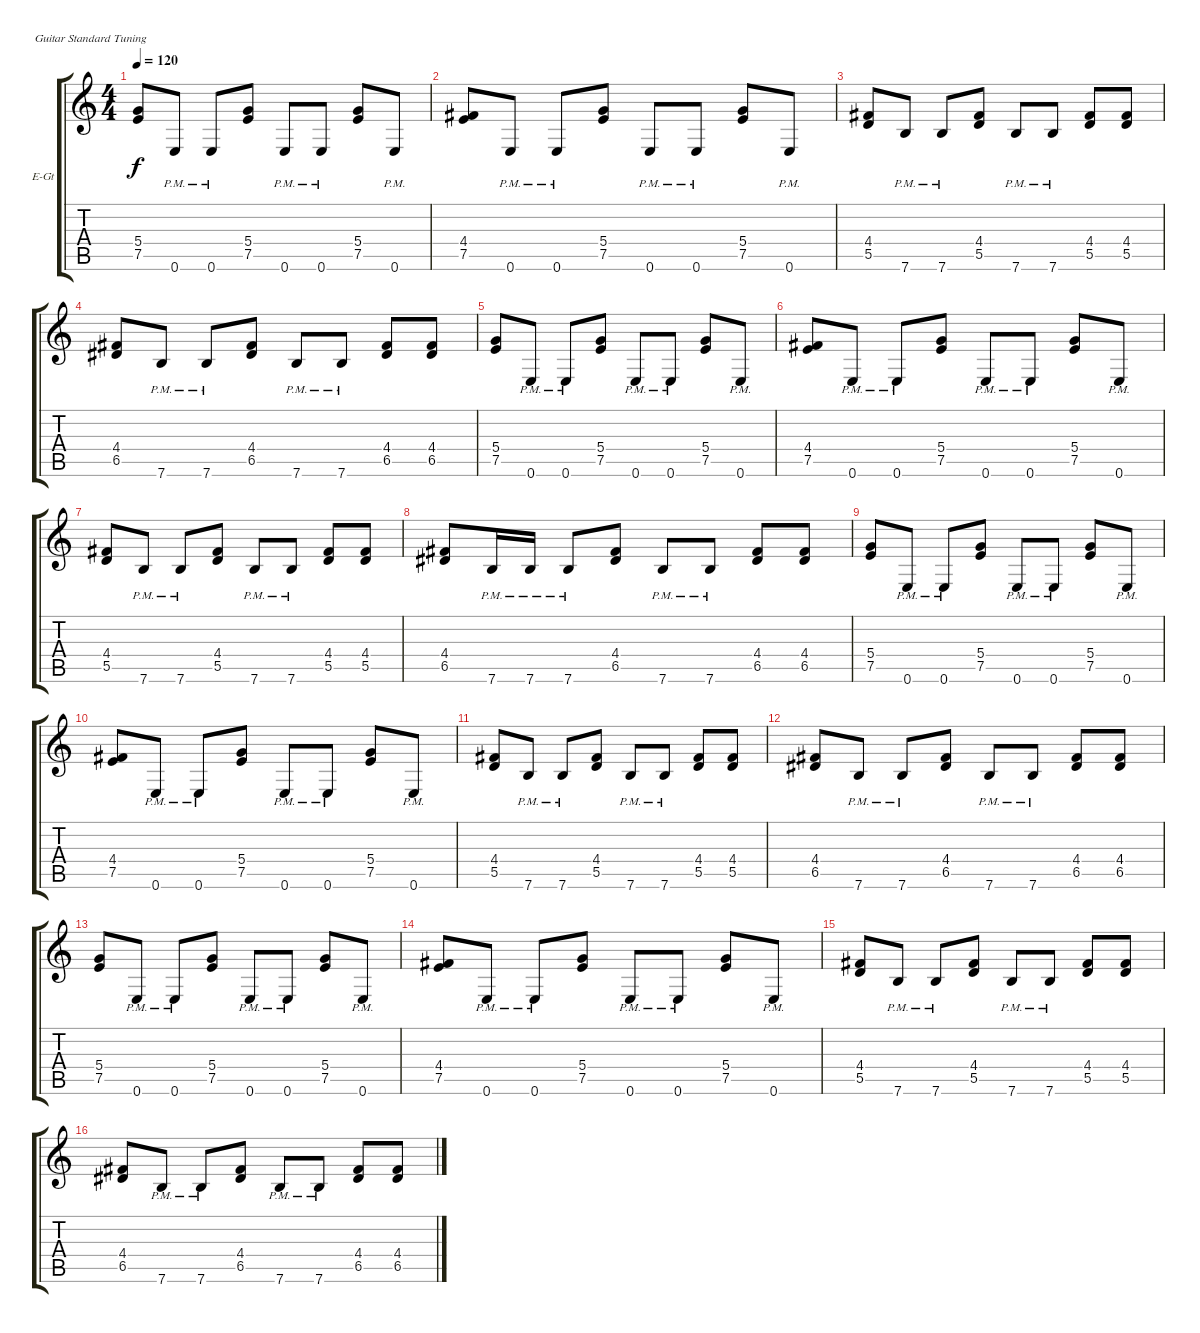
\defaultSystemsLayout 4
\bracketExtendMode groupsimilarinstruments
\firstSystemTrackNameOrientation horizontal
\otherSystemsTrackNameOrientation horizontal
\track ("Hetfield" "E-Gt") {instrument distortionguitar}
\staff {score tabs}
\tuning (E4 B3 G3 D3 A2 E2)
\ts (4 4)
\tempo 120
\clef g2
\ks c
(5.4 7.5).8{dy f} 0.6{pm}.8 0.6{pm}.8 (5.4 7.5).8 0.6{pm}.8 0.6{pm}.8 (5.4 7.5).8 0.6{pm}.8 |
(4.4 7.5).8 0.6{pm}.8 0.6{pm}.8 (5.4 7.5).8 0.6{pm}.8 0.6{pm}.8 (5.4 7.5).8 0.6{pm}.8 |
(4.4 5.5).8 7.6{pm}.8 7.6{pm}.8 (4.4 5.5).8 7.6{pm}.8 7.6{pm}.8 (4.4 5.5).8 (4.4 5.5).8 |
(4.4 6.5).8 7.6{pm}.8 7.6{pm}.8 (4.4 6.5).8 7.6{pm}.8 7.6{pm}.8 (4.4 6.5).8 (4.4 6.5).8 |
(5.4 7.5).8 0.6{pm}.8 0.6{pm}.8 (5.4 7.5).8 0.6{pm}.8 0.6{pm}.8 (5.4 7.5).8 0.6{pm}.8 |
(4.4 7.5).8 0.6{pm}.8 0.6{pm}.8 (5.4 7.5).8 0.6{pm}.8 0.6{pm}.8 (5.4 7.5).8 0.6{pm}.8 |
(4.4 5.5).8 7.6{pm}.8 7.6{pm}.8 (4.4 5.5).8 7.6{pm}.8 7.6{pm}.8 (4.4 5.5).8 (4.4 5.5).8 |
(4.4 6.5).8 7.6{pm}.16 7.6{pm}.16 7.6{pm}.8 (4.4 6.5).8 7.6{pm}.8 7.6{pm}.8 (4.4 6.5).8 (4.4 6.5).8 |
(5.4 7.5).8 0.6{pm}.8 0.6{pm}.8 (5.4 7.5).8 0.6{pm}.8 0.6{pm}.8 (5.4 7.5).8 0.6{pm}.8 |
(4.4 7.5).8 0.6{pm}.8 0.6{pm}.8 (5.4 7.5).8 0.6{pm}.8 0.6{pm}.8 (5.4 7.5).8 0.6{pm}.8 |
(4.4 5.5).8 7.6{pm}.8 7.6{pm}.8 (4.4 5.5).8 7.6{pm}.8 7.6{pm}.8 (4.4 5.5).8 (4.4 5.5).8 |
(4.4 6.5).8 7.6{pm}.8 7.6{pm}.8 (4.4 6.5).8 7.6{pm}.8 7.6{pm}.8 (4.4 6.5).8 (4.4 6.5).8 |
(5.4 7.5).8 0.6{pm}.8 0.6{pm}.8 (5.4 7.5).8 0.6{pm}.8 0.6{pm}.8 (5.4 7.5).8 0.6{pm}.8 |
(4.4 7.5).8 0.6{pm}.8 0.6{pm}.8 (5.4 7.5).8 0.6{pm}.8 0.6{pm}.8 (5.4 7.5).8 0.6{pm}.8 |
(4.4 5.5).8 7.6{pm}.8 7.6{pm}.8 (4.4 5.5).8 7.6{pm}.8 7.6{pm}.8 (4.4 5.5).8 (4.4 5.5).8 |
(4.4 6.5).8 7.6{pm}.8 7.6{pm}.8 (4.4 6.5).8 7.6{pm}.8 7.6{pm}.8 (4.4 6.5).8 (4.4 6.5).8
